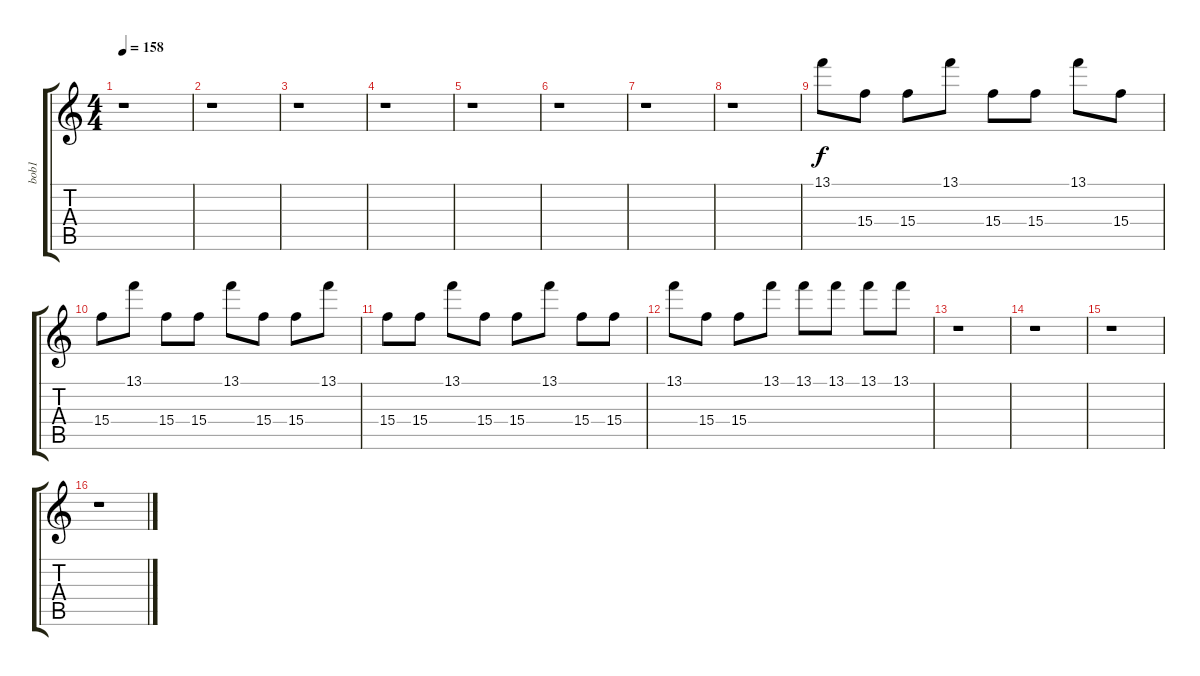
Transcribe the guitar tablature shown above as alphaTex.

\track ("bob1" "bob1") {instrument distortionguitar}
\staff {score tabs}
\tuning (E4 B3 G3 D3 A2 E2) {hide}
\ts (4 4)
\tempo 158
\clef g2
\ks c
r.1{dy f} |
r.1 |
r.1 |
r.1 |
r.1 |
r.1 |
r.1 |
r.1 |
13.1.8 15.4.8 15.4.8 13.1.8 15.4.8 15.4.8 13.1.8 15.4.8 |
15.4.8 13.1.8 15.4.8 15.4.8 13.1.8 15.4.8 15.4.8 13.1.8 |
15.4.8 15.4.8 13.1.8 15.4.8 15.4.8 13.1.8 15.4.8 15.4.8 |
13.1.8 15.4.8 15.4.8 13.1.8 13.1.8 13.1.8 13.1.8 13.1.8 |
r.1 |
r.1 |
r.1 |
r.1
